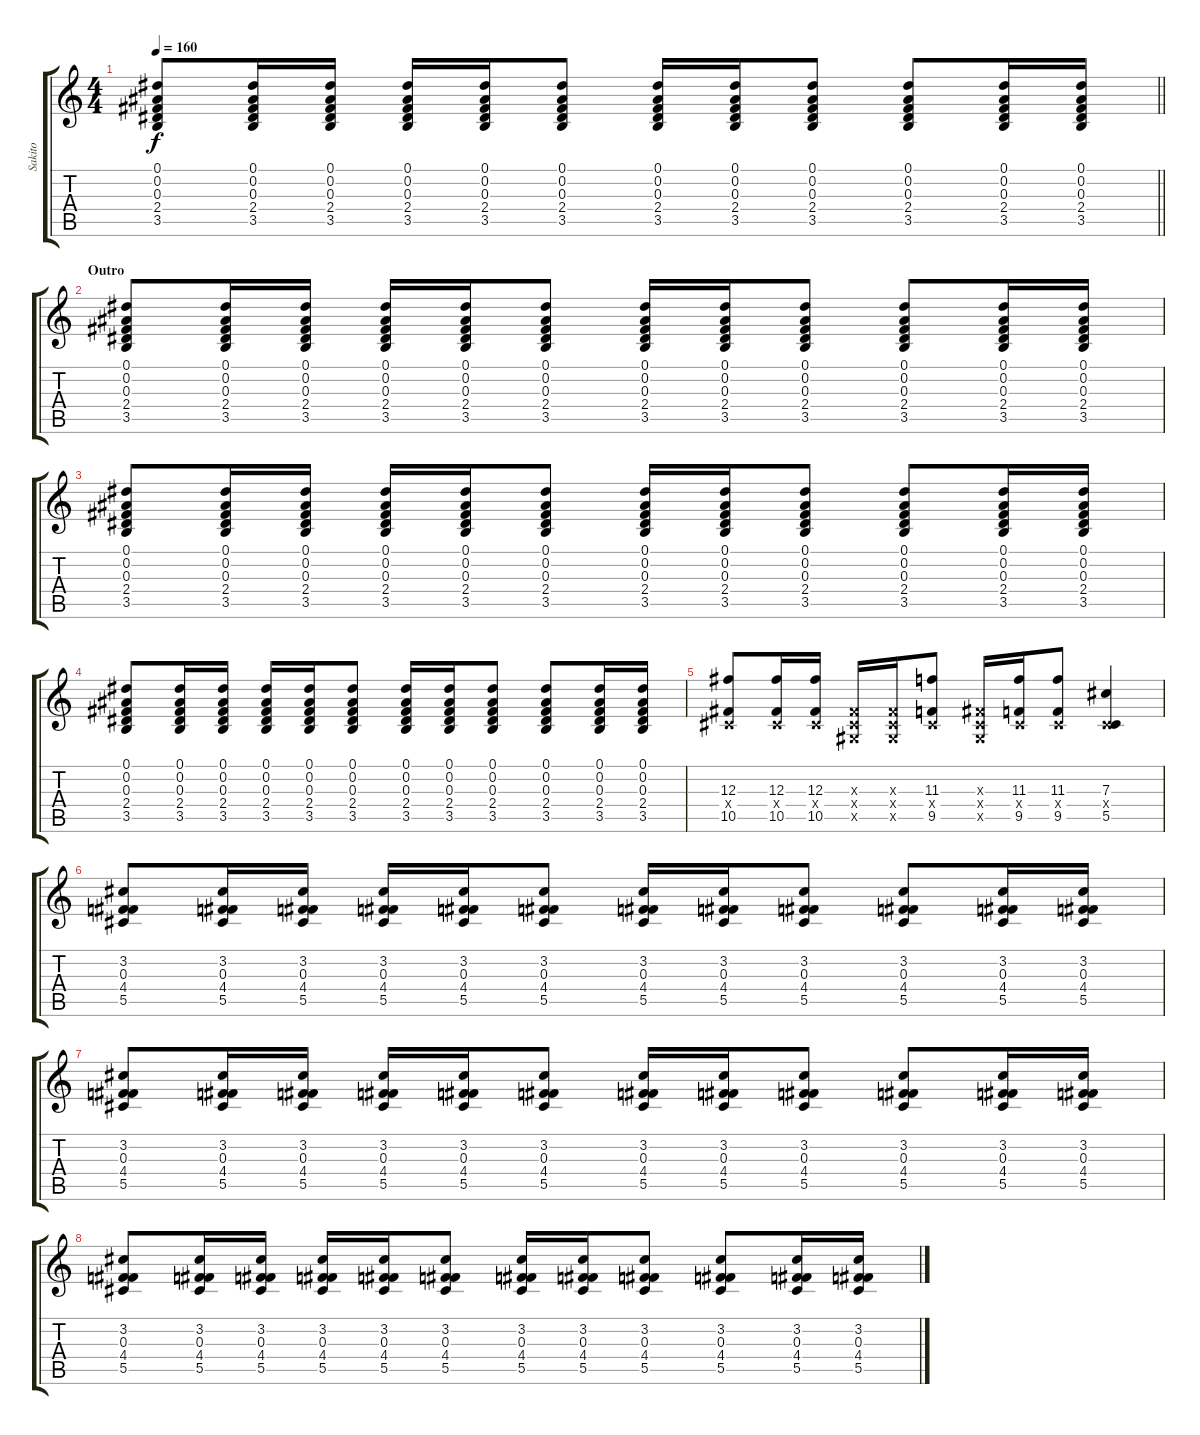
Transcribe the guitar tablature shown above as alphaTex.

\track ("Sakito" "Sakito") {instrument overdrivenguitar}
\staff {score tabs}
\tuning (Eb4 Bb3 Gb3 Db3 Ab2 Eb2) {hide}
\ts (4 4)
\tempo 160
\clef g2
\barLineRight lightlight
\ks c
(0.1 0.2 0.3 2.4 3.5).8{dy f} (0.1 0.2 0.3 2.4 3.5).16 (0.1 0.2 0.3 2.4 3.5).16 (0.1 0.2 0.3 2.4 3.5).16 (0.1 0.2 0.3 2.4 3.5).16 (0.1 0.2 0.3 2.4 3.5).8 (0.1 0.2 0.3 2.4 3.5).16 (0.1 0.2 0.3 2.4 3.5).16 (0.1 0.2 0.3 2.4 3.5).8 (0.1 0.2 0.3 2.4 3.5).8 (0.1 0.2 0.3 2.4 3.5).16 (0.1 0.2 0.3 2.4 3.5).16 |
\section ("" "Outro")
(0.1 0.2 0.3 2.4 3.5).8 (0.1 0.2 0.3 2.4 3.5).16 (0.1 0.2 0.3 2.4 3.5).16 (0.1 0.2 0.3 2.4 3.5).16 (0.1 0.2 0.3 2.4 3.5).16 (0.1 0.2 0.3 2.4 3.5).8 (0.1 0.2 0.3 2.4 3.5).16 (0.1 0.2 0.3 2.4 3.5).16 (0.1 0.2 0.3 2.4 3.5).8 (0.1 0.2 0.3 2.4 3.5).8 (0.1 0.2 0.3 2.4 3.5).16 (0.1 0.2 0.3 2.4 3.5).16 |
(0.1 0.2 0.3 2.4 3.5).8 (0.1 0.2 0.3 2.4 3.5).16 (0.1 0.2 0.3 2.4 3.5).16 (0.1 0.2 0.3 2.4 3.5).16 (0.1 0.2 0.3 2.4 3.5).16 (0.1 0.2 0.3 2.4 3.5).8 (0.1 0.2 0.3 2.4 3.5).16 (0.1 0.2 0.3 2.4 3.5).16 (0.1 0.2 0.3 2.4 3.5).8 (0.1 0.2 0.3 2.4 3.5).8 (0.1 0.2 0.3 2.4 3.5).16 (0.1 0.2 0.3 2.4 3.5).16 |
(0.1 0.2 0.3 2.4 3.5).8 (0.1 0.2 0.3 2.4 3.5).16 (0.1 0.2 0.3 2.4 3.5).16 (0.1 0.2 0.3 2.4 3.5).16 (0.1 0.2 0.3 2.4 3.5).16 (0.1 0.2 0.3 2.4 3.5).8 (0.1 0.2 0.3 2.4 3.5).16 (0.1 0.2 0.3 2.4 3.5).16 (0.1 0.2 0.3 2.4 3.5).8 (0.1 0.2 0.3 2.4 3.5).8 (0.1 0.2 0.3 2.4 3.5).16 (0.1 0.2 0.3 2.4 3.5).16 |
(12.3 0.4{x} 10.5).8 (12.3 0.4{x} 10.5).16 (12.3 0.4{x} 10.5).16 (0.3{x} 0.4{x} 0.5{x}).16 (0.3{x} 0.4{x} 0.5{x}).16 (11.3 0.4{x} 9.5).8 (0.3{x} 0.4{x} 0.5{x}).16 (11.3 0.4{x} 9.5).16 (11.3 0.4{x} 9.5).8 (7.3 0.4{x} 5.5).4 |
(3.2 0.3 4.4 5.5).8 (3.2 0.3 4.4 5.5).16 (3.2 0.3 4.4 5.5).16 (3.2 0.3 4.4 5.5).16 (3.2 0.3 4.4 5.5).16 (3.2 0.3 4.4 5.5).8 (3.2 0.3 4.4 5.5).16 (3.2 0.3 4.4 5.5).16 (3.2 0.3 4.4 5.5).8 (3.2 0.3 4.4 5.5).8 (3.2 0.3 4.4 5.5).16 (3.2 0.3 4.4 5.5).16 |
(3.2 0.3 4.4 5.5).8 (3.2 0.3 4.4 5.5).16 (3.2 0.3 4.4 5.5).16 (3.2 0.3 4.4 5.5).16 (3.2 0.3 4.4 5.5).16 (3.2 0.3 4.4 5.5).8 (3.2 0.3 4.4 5.5).16 (3.2 0.3 4.4 5.5).16 (3.2 0.3 4.4 5.5).8 (3.2 0.3 4.4 5.5).8 (3.2 0.3 4.4 5.5).16 (3.2 0.3 4.4 5.5).16 |
(3.2 0.3 4.4 5.5).8 (3.2 0.3 4.4 5.5).16 (3.2 0.3 4.4 5.5).16 (3.2 0.3 4.4 5.5).16 (3.2 0.3 4.4 5.5).16 (3.2 0.3 4.4 5.5).8 (3.2 0.3 4.4 5.5).16 (3.2 0.3 4.4 5.5).16 (3.2 0.3 4.4 5.5).8 (3.2 0.3 4.4 5.5).8 (3.2 0.3 4.4 5.5).16 (3.2 0.3 4.4 5.5).16
